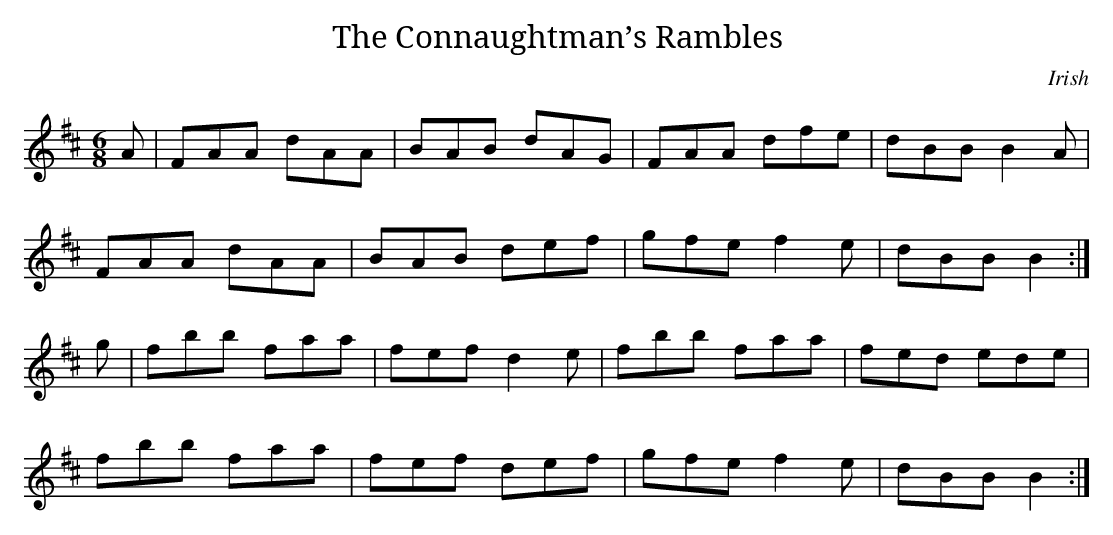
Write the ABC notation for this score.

X:1
T:The Connaughtman’s Rambles
M:6/8
K:D
A | FAA dAA | BAB dAG | FAA dfe | dBB B2 A |
FAA dAA | BAB def | gfe f2 e | dBB B2 :|
g | fbb faa | fef d2 e | fbb faa | fed ede |
fbb faa | fef def | gfe f2 e | dBB B2 :|
